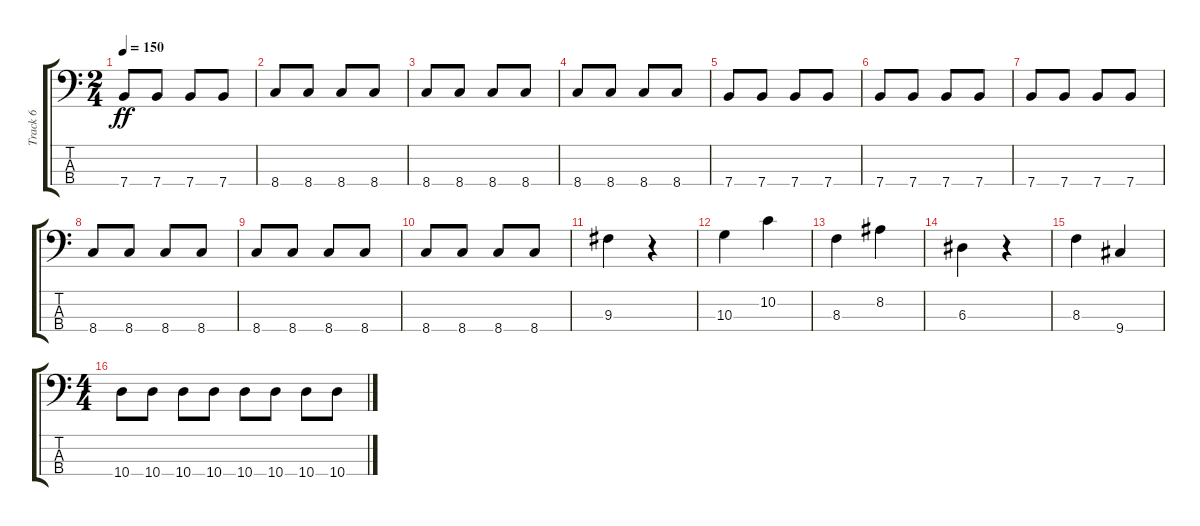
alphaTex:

\track ("Track 6" "Track 6") {instrument electricbassfinger}
\staff {score tabs}
\tuning (G2 D2 A1 E1) {hide}
\ts (2 4)
\tempo 150
\clef f4
\ks c
7.4.8{dy ff} 7.4.8 7.4.8 7.4.8 |
8.4.8 8.4.8 8.4.8 8.4.8 |
8.4.8 8.4.8 8.4.8 8.4.8 |
8.4.8 8.4.8 8.4.8 8.4.8 |
7.4.8 7.4.8 7.4.8 7.4.8 |
7.4.8 7.4.8 7.4.8 7.4.8 |
7.4.8 7.4.8 7.4.8 7.4.8 |
8.4.8 8.4.8 8.4.8 8.4.8 |
8.4.8 8.4.8 8.4.8 8.4.8 |
8.4.8 8.4.8 8.4.8 8.4.8 |
9.3.4 r.4 |
10.3.4 10.2.4 |
8.3.4 8.2.4 |
6.3.4 r.4 |
8.3.4 9.4.4 |
\ts (4 4)
10.4.8 10.4.8 10.4.8 10.4.8 10.4.8 10.4.8 10.4.8 10.4.8
